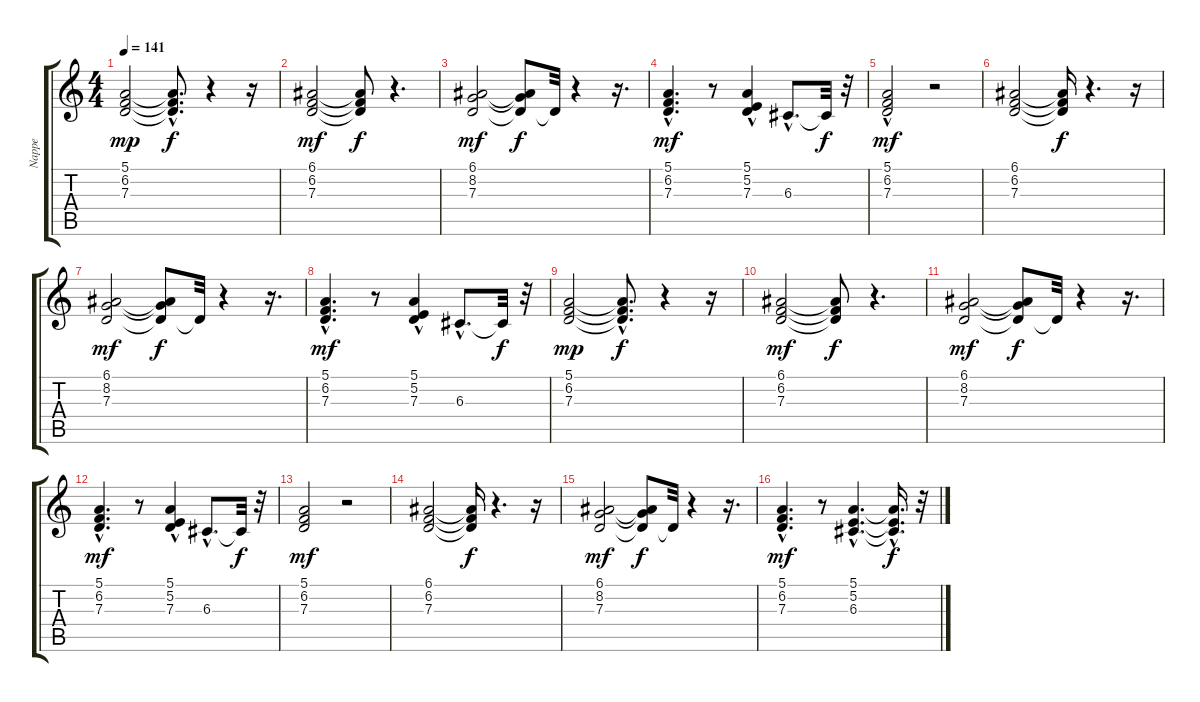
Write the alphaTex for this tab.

\track ("Nappe" "Nappe") {instrument choiraahs}
\staff {score tabs}
\tuning (E4 B3 G3 D3 A2 E2) {hide}
\ts (4 4)
\tempo 141
\clef g2
\ks c
(5.1 6.2 7.3).2{dy mp instrument choiraahs} (5.1{t} 6.2{hac t} 7.3{hac t}).8{d dy f} r.4 r.16 |
(6.1 6.2 7.3).2{dy mf} (6.1{t} 6.2{t} 7.3{t}).8{dy f} r.4{d} |
(6.1 8.2 7.3).2{dy mf} (6.1{t} 8.2{t} 7.3{t}).8{dy f} 7.3{t}.32 r.4 r.16{d} |
(5.1{hac} 6.2 7.3{hac}).4{d dy mf} r.8 (5.1 5.2{hac} 7.3{hac}).4 6.3{hac}.8{d} 6.3{t}.32{dy f} r.32 |
(5.1 6.2 7.3{hac}).2{dy mf} r.2 |
(6.1 6.2 7.3).2 (6.1{t} 6.2{t} 7.3{t}).16{dy f} r.4{d} r.16 |
(6.1 8.2 7.3).2{dy mf} (6.1{t} 8.2{t} 7.3{t}).8{dy f} 7.3{t}.32 r.4 r.16{d} |
(5.1{hac} 6.2{hac} 7.3{hac}).4{d dy mf} r.8 (5.1{hac} 5.2{hac} 7.3{hac}).4 6.3{hac}.8{d} 6.3{t}.32{dy f} r.32 |
(5.1 6.2 7.3).2{dy mp} (5.1{t} 6.2{hac t} 7.3{hac t}).8{d dy f} r.4 r.16 |
(6.1 6.2 7.3).2{dy mf} (6.1{t} 6.2{t} 7.3{t}).8{dy f} r.4{d} |
(6.1 8.2 7.3).2{dy mf} (6.1{t} 8.2{t} 7.3{t}).8{dy f} 7.3{t}.32 r.4 r.16{d} |
(5.1{hac} 6.2 7.3{hac}).4{d dy mf} r.8 (5.1{hac} 5.2{hac} 7.3{hac}).4 6.3{hac}.8{d} 6.3{t}.32{dy f} r.32 |
(5.1 6.2 7.3).2{dy mf} r.2 |
(6.1 6.2 7.3).2 (6.1{t} 6.2{t} 7.3{t}).16{dy f} r.4{d} r.16 |
(6.1 8.2 7.3).2{dy mf} (6.1{t} 8.2{t} 7.3{t}).8{dy f} 7.3{t}.32 r.4 r.16{d} |
(5.1{hac} 6.2{hac} 7.3{hac}).4{d dy mf} r.8 (5.1{hac} 5.2{hac} 6.3{hac}).4{d} (5.1{hac t} 5.2{hac t} 6.3{hac t}).16{d dy f} r.32
